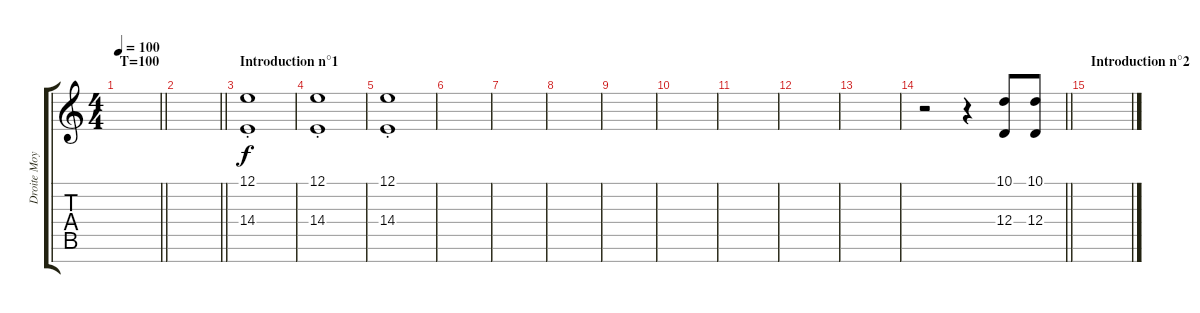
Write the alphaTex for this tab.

\track ("Droite Moyenne" "Droite Moy") {instrument acousticgrandpiano}
\staff {score tabs}
\tuning (E4 B3 G3 D3 A2 E2 B1) {hide}
\ts (4 4)
\section ("" "T=100")
\tempo 100
\clef g2
\barLineRight lightlight
\ks c
|
\barLineRight lightlight
|
\section ("" "Introduction n°1")
(12.1{st} 14.4{st}).1 |
(12.1{st} 14.4{st}).1 |
(12.1{st} 14.4{st}).1 |
|
|
|
|
|
|
|
|
\barLineRight lightlight
r.2 r.4 (10.1 12.4).8 (10.1 12.4).8 |
\section ("" "Introduction n°2")
